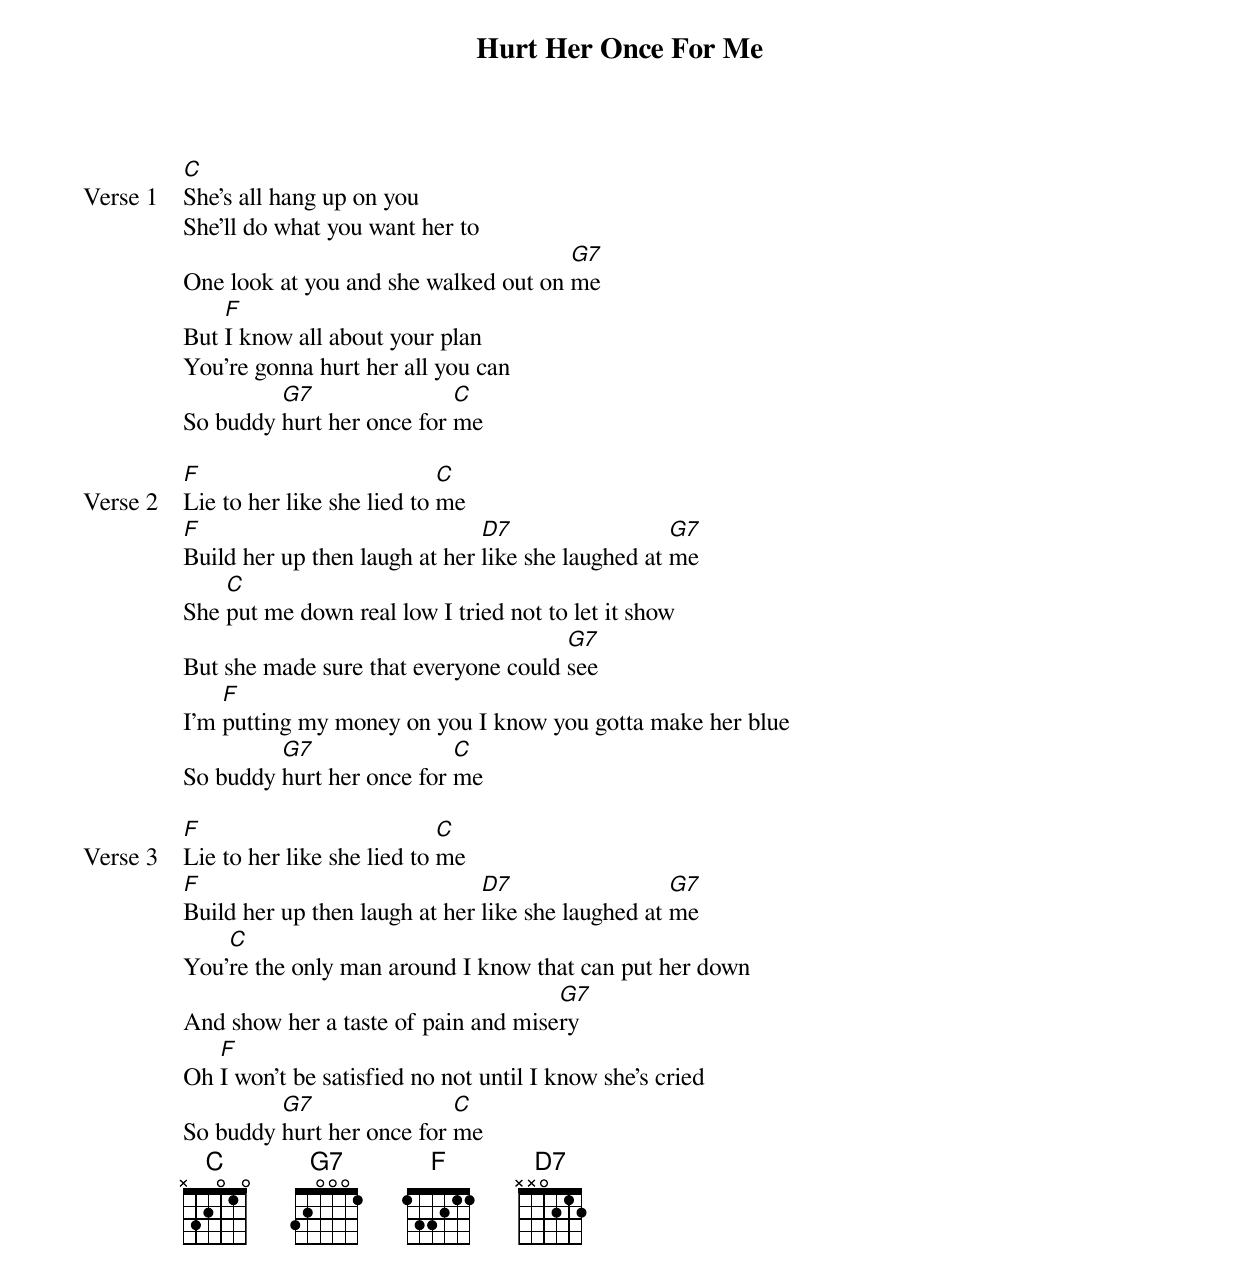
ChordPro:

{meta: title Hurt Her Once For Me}
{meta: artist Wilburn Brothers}
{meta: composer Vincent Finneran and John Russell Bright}

{start_of_verse: Verse 1}
[C]She's all hang up on you
She'll do what you want her to
One look at you and she walked out on [G7]me
But [F]I know all about your plan
You’re gonna hurt her all you can
So buddy [G7]hurt her once for [C]me
{end_of_verse}

{start_of_verse: Verse 2}
[F]Lie to her like she lied to [C]me
[F]Build her up then laugh at her [D7]like she laughed at [G7]me
She [C]put me down real low I tried not to let it show
But she made sure that everyone could [G7]see
I'm [F]putting my money on you I know you gotta make her blue
So buddy [G7]hurt her once for [C]me
{end_of_verse}

{start_of_verse: Verse 3}
[F]Lie to her like she lied to [C]me
[F]Build her up then laugh at her [D7]like she laughed at [G7]me
You'[C]re the only man around I know that can put her down
And show her a taste of pain and mise[G7]ry
Oh [F]I won't be satisfied no not until I know she's cried
So buddy [G7]hurt her once for [C]me
{end_of_verse}
